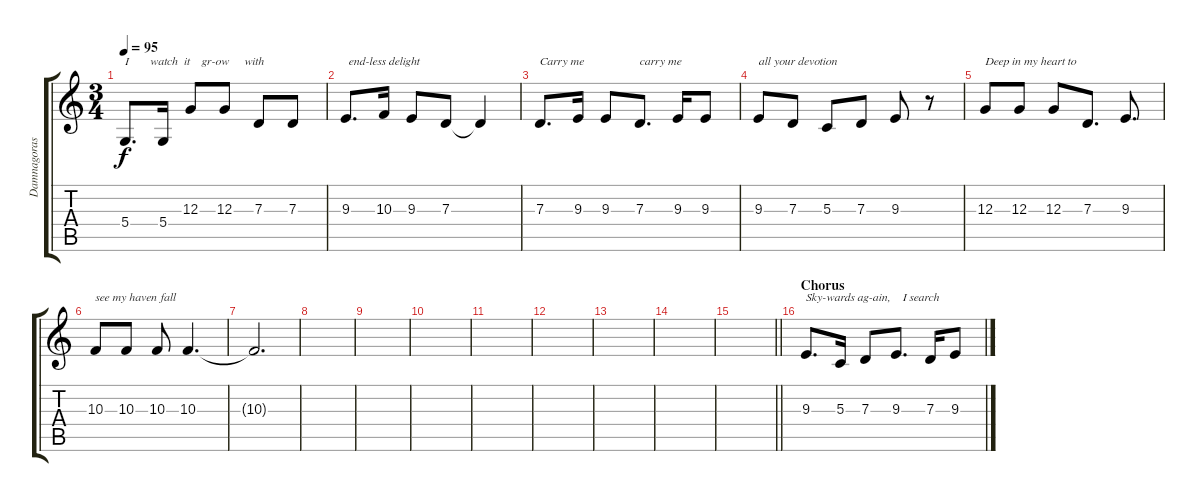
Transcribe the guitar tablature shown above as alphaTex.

\track ("Damnagoras" "Damnagoras") {instrument lead6voice}
\staff {score tabs}
\tuning (E4 B3 G3 D3 A2 E2) {hide}
\ts (3 4)
\tempo 95
\clef g2
\ks c
5.4.8{d txt "I       watch  it    gr-ow     with" dy f} 5.4.16 12.3.8 12.3.8 7.3.8 7.3.8 |
9.3.8{d txt " end-less delight"} 10.3.16 9.3.8 7.3.8 7.3{t}.4 |
7.3.8{d txt "Carry me"} 9.3.16 9.3.8 7.3.8{d txt "carry me"} 9.3.16 9.3.8 |
9.3.8{txt "all your devotion"} 7.3.8 5.3.8 7.3.8 9.3.8 r.8 |
12.3.8{txt "Deep in my heart to"} 12.3.8 12.3.8 7.3.8{d} 9.3.8{d} |
10.3.8{txt "see my haven fall"} 10.3.8 10.3.8 10.3.4{d} |
10.3{t}.2{d} |
|
|
|
|
|
|
|
\barLineRight lightlight
|
\section ("" "Chorus")
9.3.8{d txt "Sky-wards ag-ain,    I search"} 5.3.16 7.3.8 9.3.8{d} 7.3.16 9.3.8
